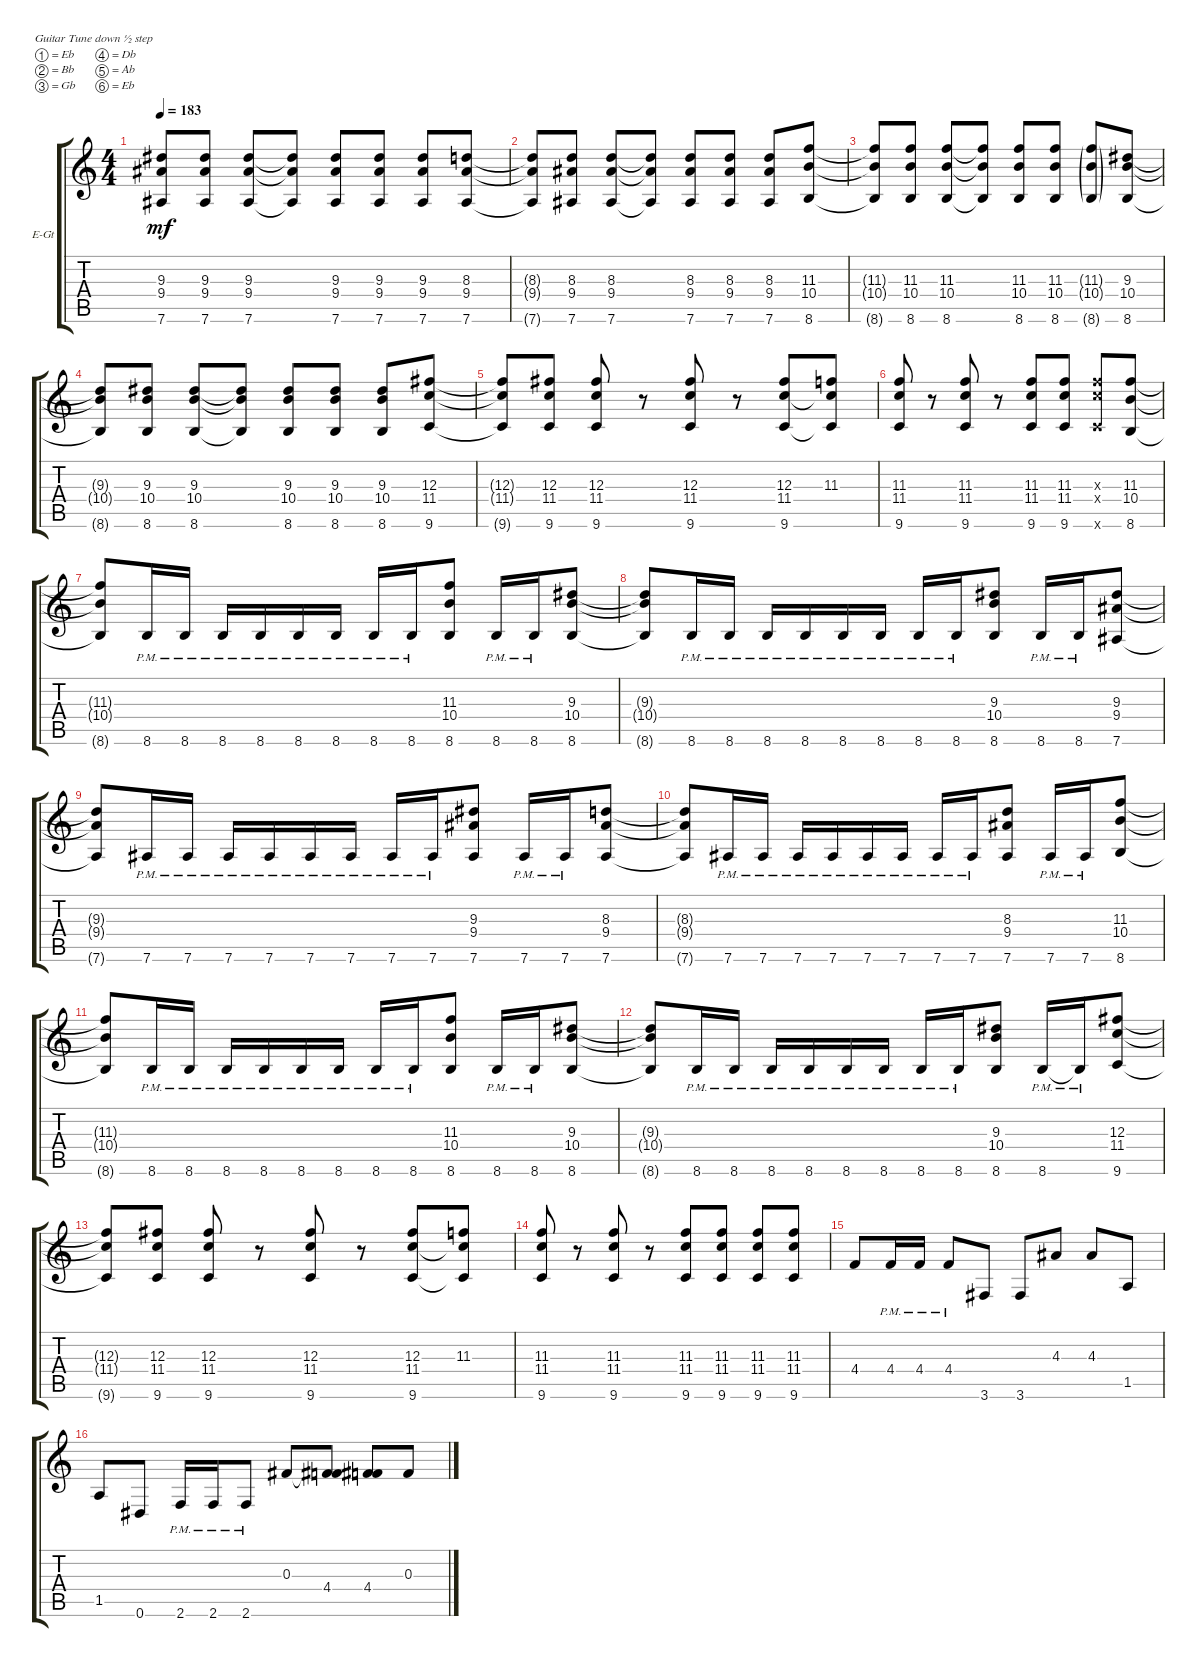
\bracketExtendMode groupsimilarinstruments
\firstSystemTrackNameOrientation horizontal
\otherSystemsTrackNameOrientation horizontal
\track ("right" "E-Gt") {instrument distortionguitar}
\staff {score tabs}
\tuning (Eb4 Bb3 Gb3 Db3 Ab2 Eb2)
\ts (4 4)
\tempo 183
\clef g2
\ks c
(7.6{t} 9.4{t} 9.3{t}).8{dy mf} (7.6 9.4 9.3).8 (7.6 9.4 9.3).8 (7.6{t} 9.4{t} 9.3{t}).8 (7.6 9.4 9.3).8 (7.6 9.4 9.3).8 (7.6 9.4 9.3).8 (7.6 9.4 8.3).8 |
(7.6{t} 9.4{t} 8.3{t}).8 (7.6 9.4 8.3).8 (7.6 9.4 8.3).8 (7.6{t} 9.4{t} 8.3{t}).8 (7.6 9.4 8.3).8 (7.6 9.4 8.3).8 (7.6 9.4 8.3).8 (8.6 10.4 11.3).8 |
(8.6{t} 10.4{t} 11.3{t}).8 (8.6 10.4 11.3).8 (8.6 10.4 11.3).8 (8.6{t} 10.4{t} 11.3{t}).8 (8.6 10.4 11.3).8 (8.6 10.4 11.3).8 (8.6{g} 10.4{g} 11.3{g}).8 (8.6 10.4 9.3).8 |
(8.6{t} 10.4{t} 9.3{t}).8 (8.6 10.4 9.3).8 (8.6 10.4 9.3).8 (8.6{t} 10.4{t} 9.3{t}).8 (8.6 10.4 9.3).8 (8.6 10.4 9.3).8 (8.6 10.4 9.3).8 (9.6 11.4 12.3).8 |
(9.6{t} 11.4{t} 12.3{t}).8 (9.6 11.4 12.3).8 (9.6 11.4 12.3).8 r.8 (9.6 11.4 12.3).8 r.8 (9.6 11.4 12.3).8 (9.6{t} 11.4{t} 11.3).8 |
(9.6 11.4 11.3).8 r.8 (9.6 11.4 11.3).8 r.8 (9.6 11.4 11.3).8 (9.6 11.4 11.3).8 (9.6{x} 11.4{x} 11.3{x}).8 (8.6 10.4 11.3).8 |
(8.6{t} 10.4{t} 11.3{t}).8 8.6{pm}.16 8.6{pm}.16 8.6{pm}.16 8.6{pm}.16 8.6{pm}.16 8.6{pm}.16 8.6{pm}.16 8.6{pm}.16 (8.6 10.4 11.3).8 8.6{pm}.16 8.6{pm}.16 (8.6 10.4 9.3).8 |
(8.6{t} 10.4{t} 9.3{t}).8 8.6{pm}.16 8.6{pm}.16 8.6{pm}.16 8.6{pm}.16 8.6{pm}.16 8.6{pm}.16 8.6{pm}.16 8.6{pm}.16 (8.6 10.4 9.3).8 8.6{pm}.16 8.6{pm}.16 (7.6 9.4 9.3).8 |
(9.3{t} 9.4{t} 7.6{t}).8 7.6{pm}.16 7.6{pm}.16 7.6{pm}.16 7.6{pm}.16 7.6{pm}.16 7.6{pm}.16 7.6{pm}.16 7.6{pm}.16 (7.6 9.4 9.3).8 7.6{pm}.16 7.6{pm}.16 (7.6 9.4 8.3).8 |
(7.6{t} 9.4{t} 8.3{t}).8 7.6{pm}.16 7.6{pm}.16 7.6{pm}.16 7.6{pm}.16 7.6{pm}.16 7.6{pm}.16 7.6{pm}.16 7.6{pm}.16 (7.6 9.4 8.3).8 7.6{pm}.16 7.6{pm}.16 (8.6 10.4 11.3).8 |
(11.3{t} 10.4{t} 8.6{t}).8 8.6{pm}.16 8.6{pm}.16 8.6{pm}.16 8.6{pm}.16 8.6{pm}.16 8.6{pm}.16 8.6{pm}.16 8.6{pm}.16 (8.6 10.4 11.3).8 8.6{pm}.16 8.6{pm}.16 (8.6 10.4 9.3).8 |
(8.6{t} 10.4{t} 9.3{t}).8 8.6{pm}.16 8.6{pm}.16 8.6{pm}.16 8.6{pm}.16 8.6{pm}.16 8.6{pm}.16 8.6{pm}.16 8.6{pm}.16 (8.6 10.4 9.3).8 8.6{pm}.16 8.6{pm t}.16 (9.6 11.4 12.3).8 |
(9.6{t} 11.4{t} 12.3{t}).8 (9.6 11.4 12.3).8 (9.6 11.4 12.3).8 r.8 (9.6 11.4 12.3).8 r.8 (9.6 11.4 12.3).8 (9.6{t} 11.4{t} 11.3).8 |
(9.6 11.4 11.3).8 r.8 (9.6 11.4 11.3).8 r.8 (9.6 11.4 11.3).8 (9.6 11.4 11.3).8 (9.6 11.4 11.3).8 (9.6 11.4 11.3).8 |
4.4.8 4.4{pm}.16 4.4{pm}.16 4.4{pm}.8 3.6.8 3.6.8 4.3.8 4.3.8 1.5.8 |
1.5.8 0.6.8 2.6{pm}.16 2.6{pm}.16 2.6{pm}.8 0.3.8 (4.4 0.3{t}).8 (4.4 0.3{t}).8 0.3.8
